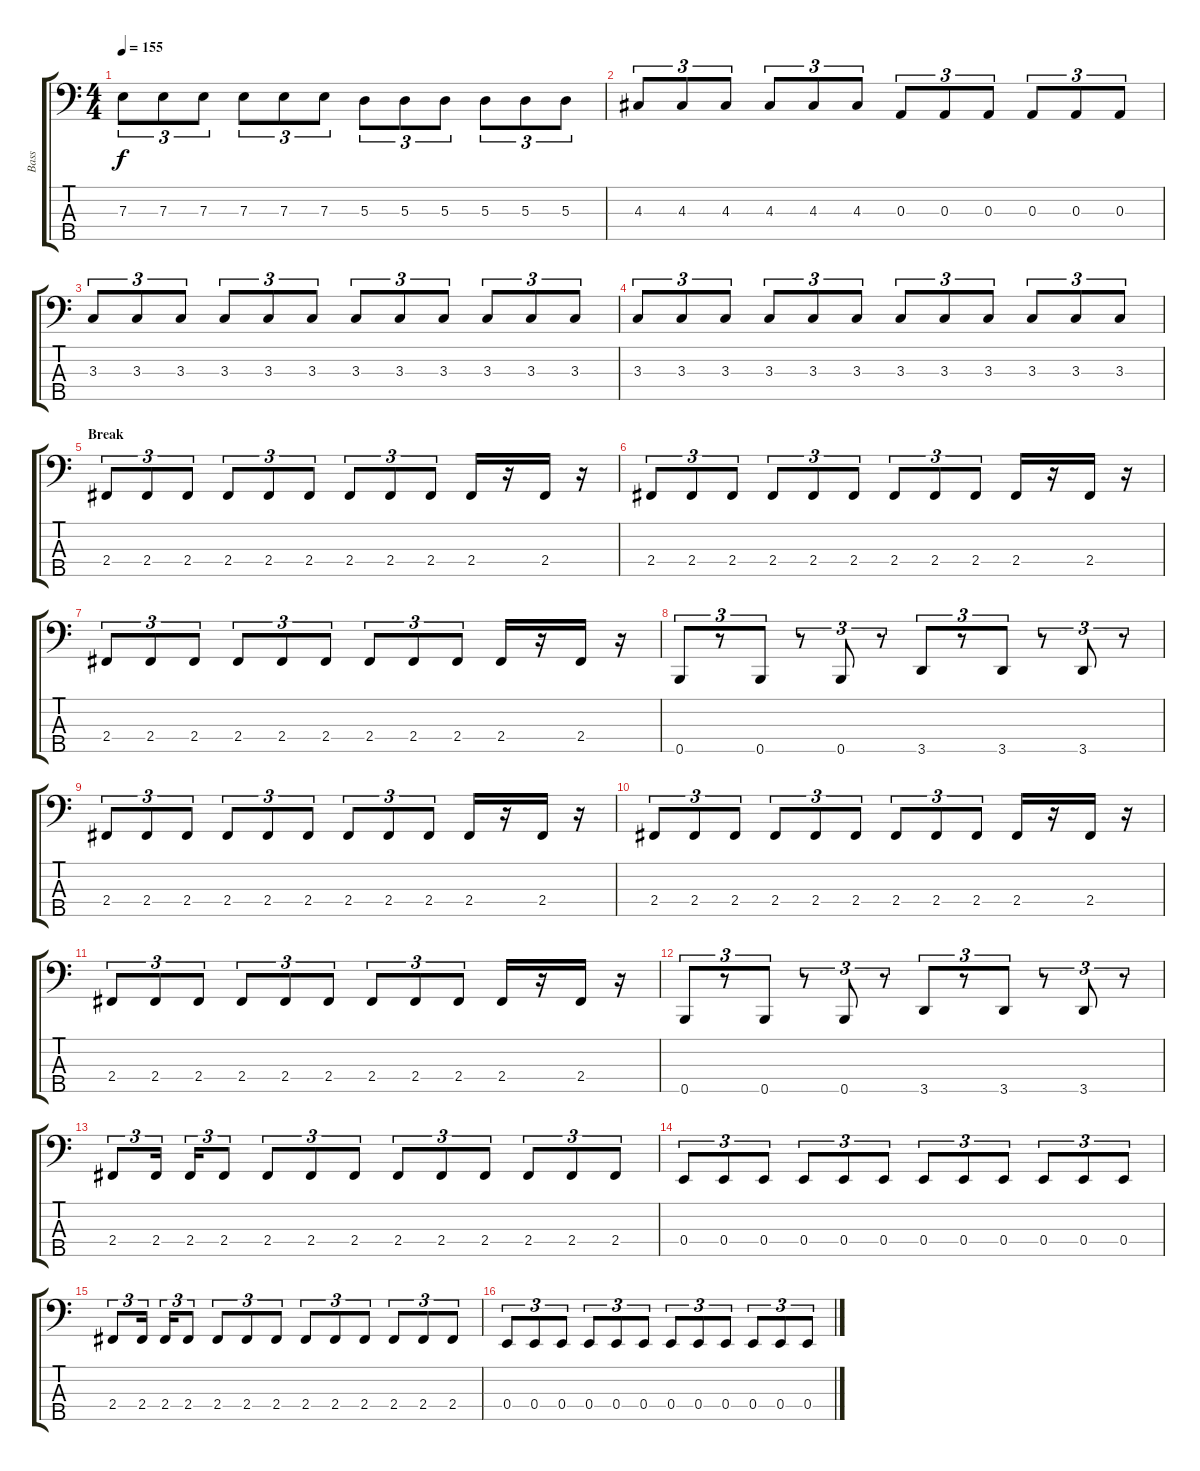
\track ("Bass" "Bass") {instrument electricbassfinger}
\staff {score tabs}
\tuning (G2 D2 A1 E1 B0) {hide}
\ts (4 4)
\tempo 155
\clef f4
\ks c
7.3.8{tu (3 2) dy f} 7.3.8{tu (3 2)} 7.3.8{tu (3 2)} 7.3.8{tu (3 2)} 7.3.8{tu (3 2)} 7.3.8{tu (3 2)} 5.3.8{tu (3 2)} 5.3.8{tu (3 2)} 5.3.8{tu (3 2)} 5.3.8{tu (3 2)} 5.3.8{tu (3 2)} 5.3.8{tu (3 2)} |
4.3.8{tu (3 2)} 4.3.8{tu (3 2)} 4.3.8{tu (3 2)} 4.3.8{tu (3 2)} 4.3.8{tu (3 2)} 4.3.8{tu (3 2)} 0.3.8{tu (3 2)} 0.3.8{tu (3 2)} 0.3.8{tu (3 2)} 0.3.8{tu (3 2)} 0.3.8{tu (3 2)} 0.3.8{tu (3 2)} |
3.3.8{tu (3 2)} 3.3.8{tu (3 2)} 3.3.8{tu (3 2)} 3.3.8{tu (3 2)} 3.3.8{tu (3 2)} 3.3.8{tu (3 2)} 3.3.8{tu (3 2)} 3.3.8{tu (3 2)} 3.3.8{tu (3 2)} 3.3.8{tu (3 2)} 3.3.8{tu (3 2)} 3.3.8{tu (3 2)} |
3.3.8{tu (3 2)} 3.3.8{tu (3 2)} 3.3.8{tu (3 2)} 3.3.8{tu (3 2)} 3.3.8{tu (3 2)} 3.3.8{tu (3 2)} 3.3.8{tu (3 2)} 3.3.8{tu (3 2)} 3.3.8{tu (3 2)} 3.3.8{tu (3 2)} 3.3.8{tu (3 2)} 3.3.8{tu (3 2)} |
\section ("" "Break")
2.4.8{tu (3 2)} 2.4.8{tu (3 2)} 2.4.8{tu (3 2)} 2.4.8{tu (3 2)} 2.4.8{tu (3 2)} 2.4.8{tu (3 2)} 2.4.8{tu (3 2)} 2.4.8{tu (3 2)} 2.4.8{tu (3 2)} 2.4.16 r.16 2.4.16 r.16 |
2.4.8{tu (3 2)} 2.4.8{tu (3 2)} 2.4.8{tu (3 2)} 2.4.8{tu (3 2)} 2.4.8{tu (3 2)} 2.4.8{tu (3 2)} 2.4.8{tu (3 2)} 2.4.8{tu (3 2)} 2.4.8{tu (3 2)} 2.4.16 r.16 2.4.16 r.16 |
2.4.8{tu (3 2)} 2.4.8{tu (3 2)} 2.4.8{tu (3 2)} 2.4.8{tu (3 2)} 2.4.8{tu (3 2)} 2.4.8{tu (3 2)} 2.4.8{tu (3 2)} 2.4.8{tu (3 2)} 2.4.8{tu (3 2)} 2.4.16 r.16 2.4.16 r.16 |
0.5.8{tu (3 2)} r.8{tu (3 2)} 0.5.8{tu (3 2)} r.8{tu (3 2)} 0.5.8{tu (3 2)} r.8{tu (3 2)} 3.5.8{tu (3 2)} r.8{tu (3 2)} 3.5.8{tu (3 2)} r.8{tu (3 2)} 3.5.8{tu (3 2)} r.8{tu (3 2)} |
2.4.8{tu (3 2)} 2.4.8{tu (3 2)} 2.4.8{tu (3 2)} 2.4.8{tu (3 2)} 2.4.8{tu (3 2)} 2.4.8{tu (3 2)} 2.4.8{tu (3 2)} 2.4.8{tu (3 2)} 2.4.8{tu (3 2)} 2.4.16 r.16 2.4.16 r.16 |
2.4.8{tu (3 2)} 2.4.8{tu (3 2)} 2.4.8{tu (3 2)} 2.4.8{tu (3 2)} 2.4.8{tu (3 2)} 2.4.8{tu (3 2)} 2.4.8{tu (3 2)} 2.4.8{tu (3 2)} 2.4.8{tu (3 2)} 2.4.16 r.16 2.4.16 r.16 |
2.4.8{tu (3 2)} 2.4.8{tu (3 2)} 2.4.8{tu (3 2)} 2.4.8{tu (3 2)} 2.4.8{tu (3 2)} 2.4.8{tu (3 2)} 2.4.8{tu (3 2)} 2.4.8{tu (3 2)} 2.4.8{tu (3 2)} 2.4.16 r.16 2.4.16 r.16 |
0.5.8{tu (3 2)} r.8{tu (3 2)} 0.5.8{tu (3 2)} r.8{tu (3 2)} 0.5.8{tu (3 2)} r.8{tu (3 2)} 3.5.8{tu (3 2)} r.8{tu (3 2)} 3.5.8{tu (3 2)} r.8{tu (3 2)} 3.5.8{tu (3 2)} r.8{tu (3 2)} |
2.4.8{tu (3 2)} 2.4.16{tu (3 2)} 2.4.16{tu (3 2)} 2.4.8{tu (3 2)} 2.4.8{tu (3 2)} 2.4.8{tu (3 2)} 2.4.8{tu (3 2)} 2.4.8{tu (3 2)} 2.4.8{tu (3 2)} 2.4.8{tu (3 2)} 2.4.8{tu (3 2)} 2.4.8{tu (3 2)} 2.4.8{tu (3 2)} |
0.4.8{tu (3 2)} 0.4.8{tu (3 2)} 0.4.8{tu (3 2)} 0.4.8{tu (3 2)} 0.4.8{tu (3 2)} 0.4.8{tu (3 2)} 0.4.8{tu (3 2)} 0.4.8{tu (3 2)} 0.4.8{tu (3 2)} 0.4.8{tu (3 2)} 0.4.8{tu (3 2)} 0.4.8{tu (3 2)} |
2.4.8{tu (3 2)} 2.4.16{tu (3 2)} 2.4.16{tu (3 2)} 2.4.8{tu (3 2)} 2.4.8{tu (3 2)} 2.4.8{tu (3 2)} 2.4.8{tu (3 2)} 2.4.8{tu (3 2)} 2.4.8{tu (3 2)} 2.4.8{tu (3 2)} 2.4.8{tu (3 2)} 2.4.8{tu (3 2)} 2.4.8{tu (3 2)} |
0.4.8{tu (3 2)} 0.4.8{tu (3 2)} 0.4.8{tu (3 2)} 0.4.8{tu (3 2)} 0.4.8{tu (3 2)} 0.4.8{tu (3 2)} 0.4.8{tu (3 2)} 0.4.8{tu (3 2)} 0.4.8{tu (3 2)} 0.4.8{tu (3 2)} 0.4.8{tu (3 2)} 0.4.8{tu (3 2)}
